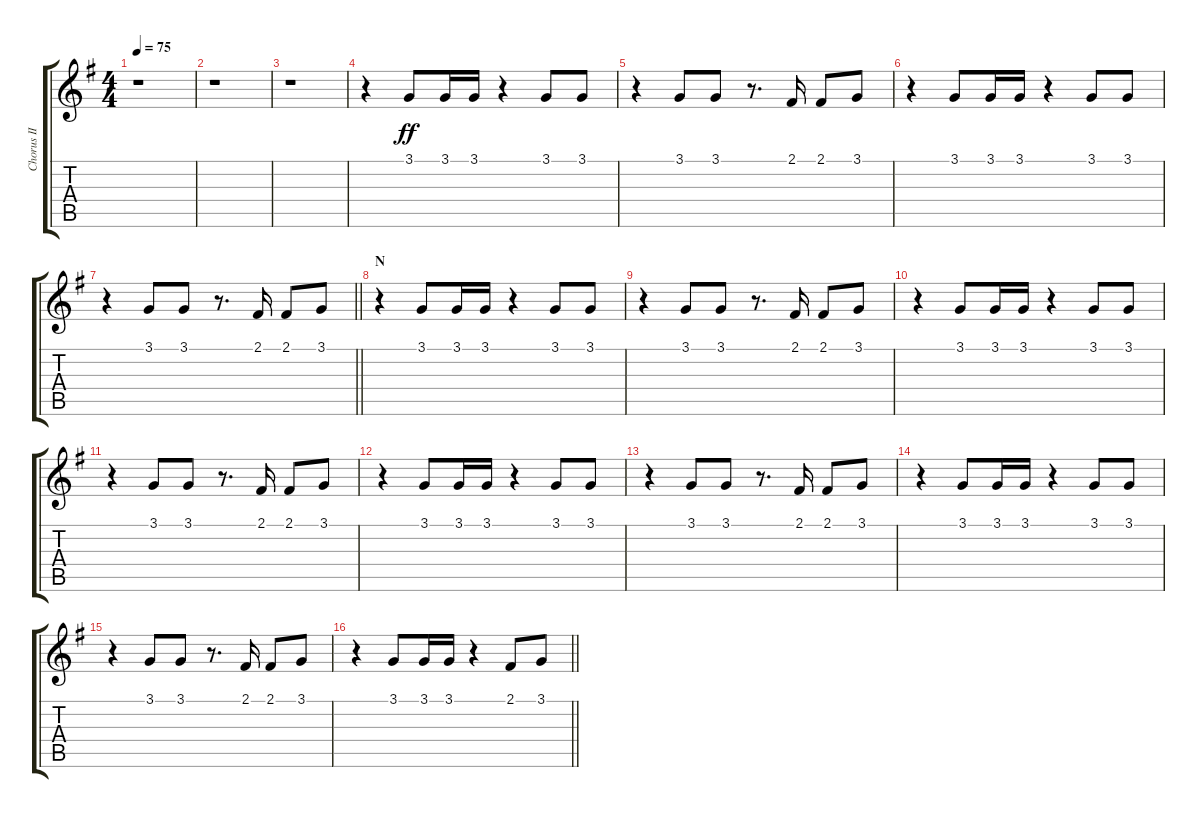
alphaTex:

\track ("Chorus II" "Chorus II") {instrument voiceoohs}
\staff {score tabs}
\tuning (E4 B3 G3 D3 A2 E2) {hide}
\ts (4 4)
\tempo 75
\clef g2
\ks g
r.1{dy ff} |
r.1 |
r.1 |
r.4 3.1.8 3.1.16 3.1.16 r.4 3.1.8 3.1.8 |
r.4 3.1.8 3.1.8 r.8{d} 2.1.16 2.1.8 3.1.8 |
r.4 3.1.8 3.1.16 3.1.16 r.4 3.1.8 3.1.8 |
\barLineRight lightlight
r.4 3.1.8 3.1.8 r.8{d} 2.1.16 2.1.8 3.1.8 |
\section ("" "N")
r.4 3.1.8 3.1.16 3.1.16 r.4 3.1.8 3.1.8 |
r.4 3.1.8 3.1.8 r.8{d} 2.1.16 2.1.8 3.1.8 |
r.4 3.1.8 3.1.16 3.1.16 r.4 3.1.8 3.1.8 |
r.4 3.1.8 3.1.8 r.8{d} 2.1.16 2.1.8 3.1.8 |
r.4 3.1.8 3.1.16 3.1.16 r.4 3.1.8 3.1.8 |
r.4 3.1.8 3.1.8 r.8{d} 2.1.16 2.1.8 3.1.8 |
r.4 3.1.8 3.1.16 3.1.16 r.4 3.1.8 3.1.8 |
r.4 3.1.8 3.1.8 r.8{d} 2.1.16 2.1.8 3.1.8 |
\barLineRight lightlight
r.4 3.1.8 3.1.16 3.1.16 r.4 2.1.8 3.1.8
